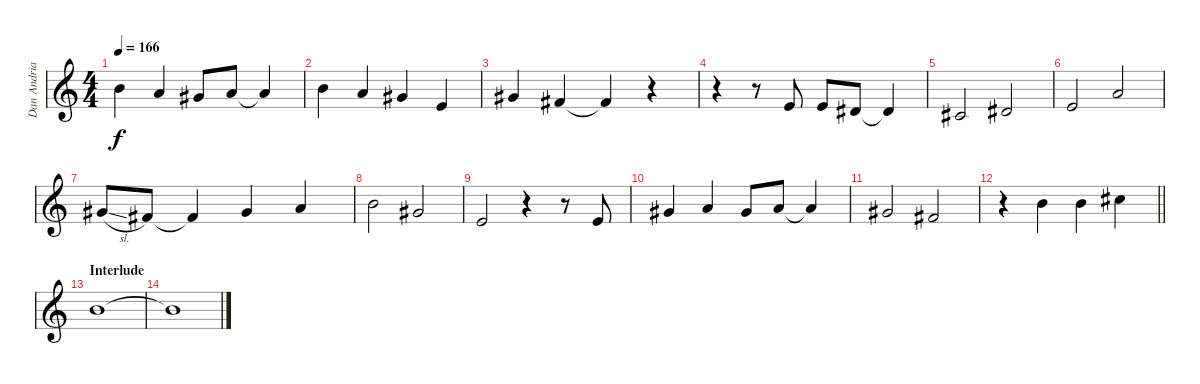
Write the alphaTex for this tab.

\track ("Dan Andriano - Vocals" "Dan Andria") {instrument distortionguitar}
\staff {score}
\tuning (E4 B3 G3 D3 A2 E2) {hide}
\ts (4 4)
\tempo 166
\clef g2
\ks c
9.4.4{dy f} 7.4.4 6.4.8 7.4.8 7.4{t}.4 |
9.4.4 7.4.4 6.4.4 2.4.4 |
6.4.4 4.4.4 4.4{t}.4 r.4 |
r.4 r.8 2.4.8 2.4.8 1.4.8 1.4{t}.4 |
4.5.2 1.4.2 |
2.4.2 7.4.2 |
6.4{sl}.8 4.4.8 4.4{t}.4 6.4.4 7.4.4 |
9.4.2 6.4.2 |
2.4.2 r.4 r.8 2.4.8 |
6.4.4 7.4.4 6.4.8 7.4.8 7.4{t}.4 |
6.4.2 4.4.2 |
\barLineRight lightlight
r.4 9.4.4 9.4.4 11.4.4 |
\section ("" "Interlude")
9.4.1 |
9.4{t}.1
